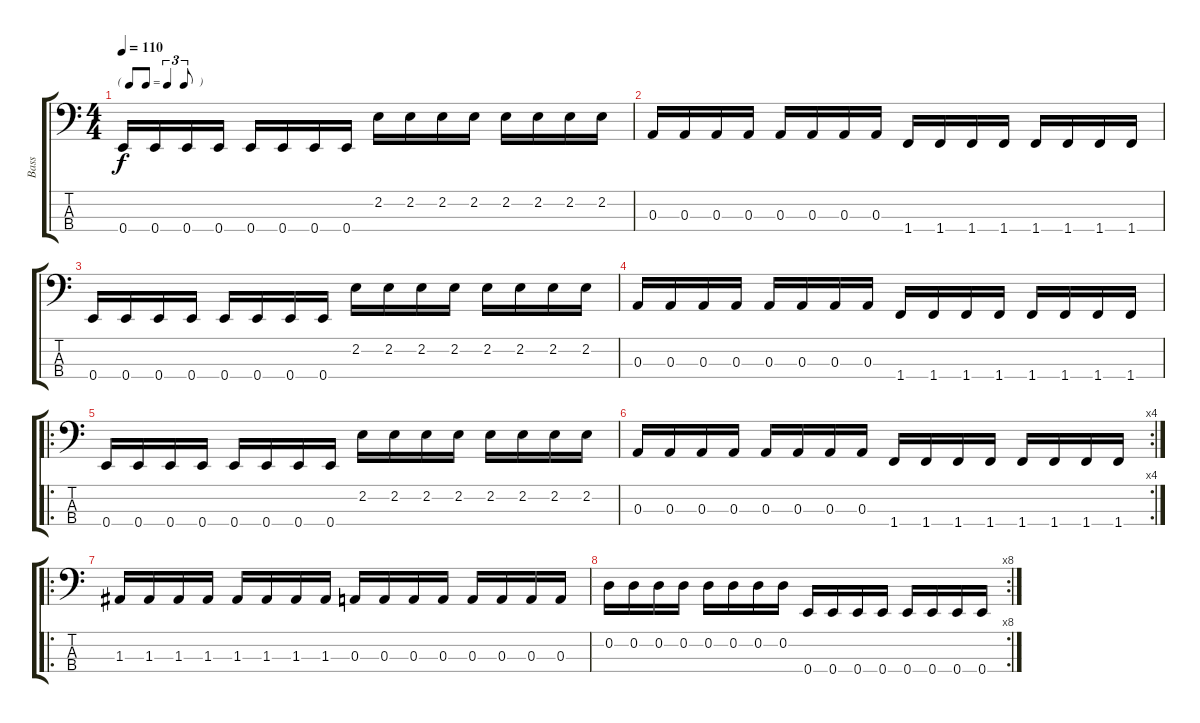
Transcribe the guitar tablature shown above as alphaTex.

\track ("Bass" "Bass") {instrument electricbasspick}
\staff {score tabs}
\tuning (G2 D2 A1 E1) {hide}
\ts (4 4)
\tf triplet8th
\tempo 110
\clef f4
\ks c
0.4.16{dy f} 0.4.16 0.4.16 0.4.16 0.4.16 0.4.16 0.4.16 0.4.16 2.2.16 2.2.16 2.2.16 2.2.16 2.2.16 2.2.16 2.2.16 2.2.16 |
0.3.16 0.3.16 0.3.16 0.3.16 0.3.16 0.3.16 0.3.16 0.3.16 1.4.16 1.4.16 1.4.16 1.4.16 1.4.16 1.4.16 1.4.16 1.4.16 |
0.4.16 0.4.16 0.4.16 0.4.16 0.4.16 0.4.16 0.4.16 0.4.16 2.2.16 2.2.16 2.2.16 2.2.16 2.2.16 2.2.16 2.2.16 2.2.16 |
0.3.16 0.3.16 0.3.16 0.3.16 0.3.16 0.3.16 0.3.16 0.3.16 1.4.16 1.4.16 1.4.16 1.4.16 1.4.16 1.4.16 1.4.16 1.4.16 |
\ro
0.4.16 0.4.16 0.4.16 0.4.16 0.4.16 0.4.16 0.4.16 0.4.16 2.2.16 2.2.16 2.2.16 2.2.16 2.2.16 2.2.16 2.2.16 2.2.16 |
\rc 4
0.3.16 0.3.16 0.3.16 0.3.16 0.3.16 0.3.16 0.3.16 0.3.16 1.4.16 1.4.16 1.4.16 1.4.16 1.4.16 1.4.16 1.4.16 1.4.16 |
\ro
1.3.16 1.3.16 1.3.16 1.3.16 1.3.16 1.3.16 1.3.16 1.3.16 0.3.16 0.3.16 0.3.16 0.3.16 0.3.16 0.3.16 0.3.16 0.3.16 |
\rc 8
0.2.16 0.2.16 0.2.16 0.2.16 0.2.16 0.2.16 0.2.16 0.2.16 0.4.16 0.4.16 0.4.16 0.4.16 0.4.16 0.4.16 0.4.16 0.4.16
